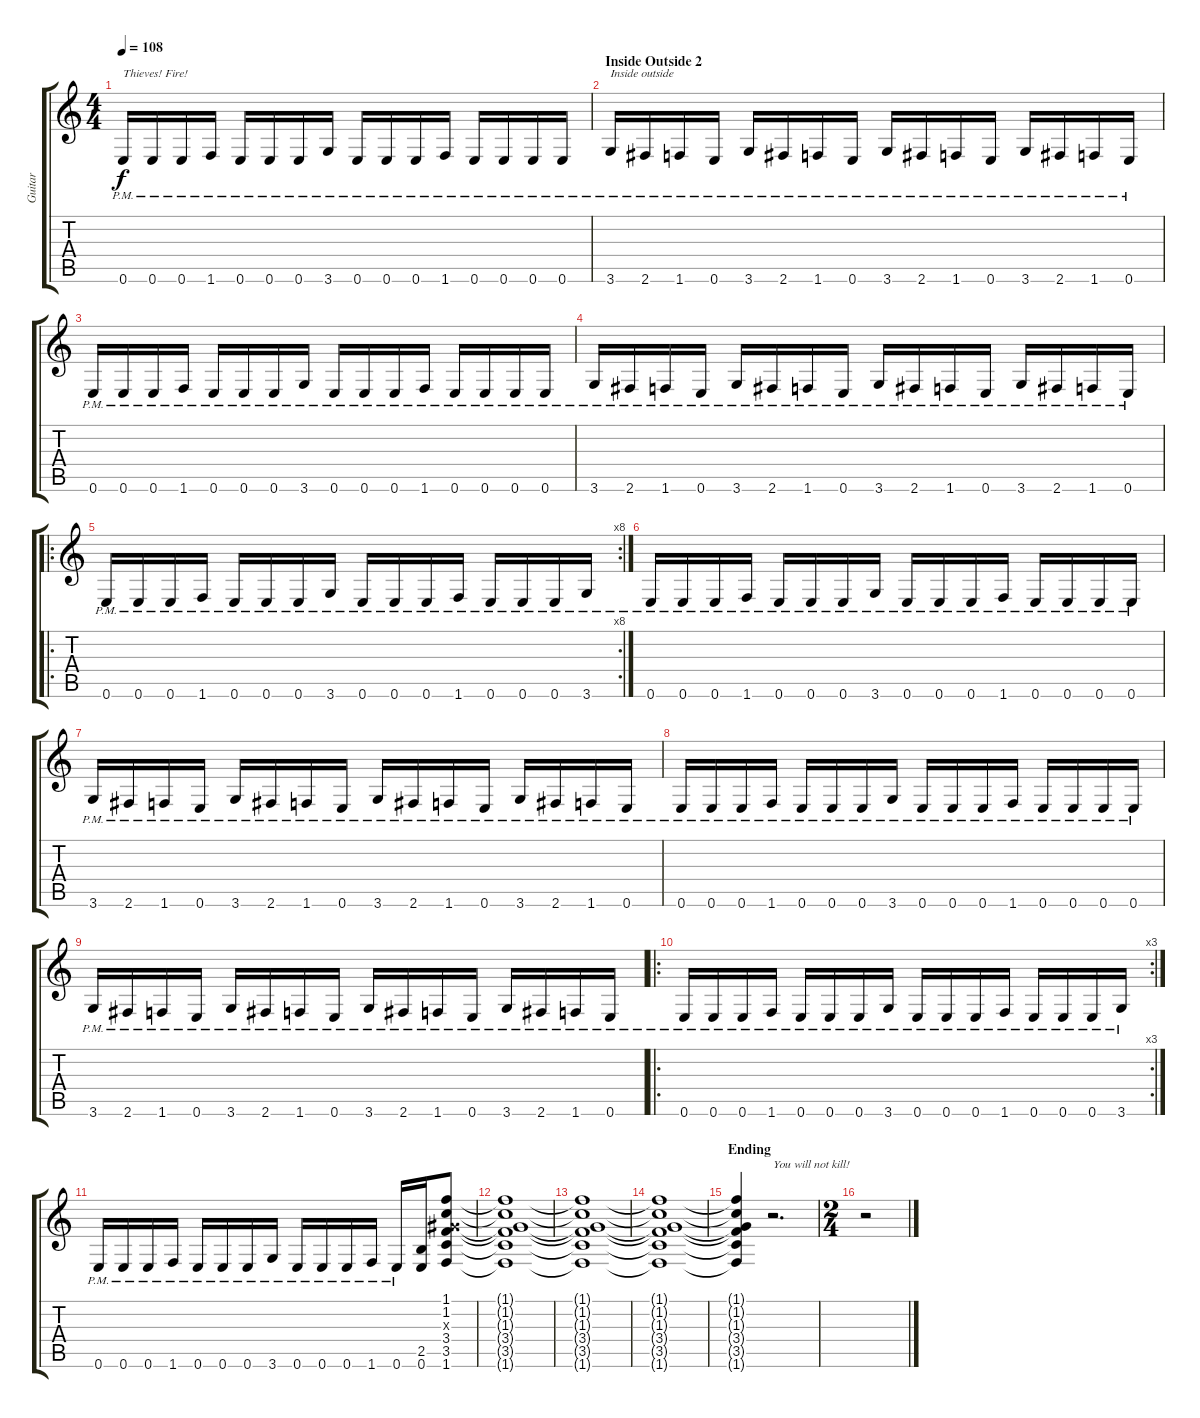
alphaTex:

\track ("Guitar" "Guitar") {instrument distortionguitar}
\staff {score tabs}
\tuning (E4 B3 G3 D3 A2 E2) {hide}
\ts (4 4)
\tempo 108
\clef g2
\ks c
0.6{pm}.16{txt "Thieves! Fire!" dy f} 0.6{pm}.16 0.6{pm}.16 1.6{pm}.16 0.6{pm}.16 0.6{pm}.16 0.6{pm}.16 3.6{pm}.16 0.6{pm}.16 0.6{pm}.16 0.6{pm}.16 1.6{pm}.16 0.6{pm}.16 0.6{pm}.16 0.6{pm}.16 0.6{pm}.16 |
\section ("" "Inside Outside 2")
3.6{pm}.16{txt "Inside outside"} 2.6{pm}.16 1.6{pm}.16 0.6{pm}.16 3.6{pm}.16 2.6{pm}.16 1.6{pm}.16 0.6{pm}.16 3.6{pm}.16 2.6{pm}.16 1.6{pm}.16 0.6{pm}.16 3.6{pm}.16 2.6{pm}.16 1.6{pm}.16 0.6{pm}.16 |
0.6{pm}.16 0.6{pm}.16 0.6{pm}.16 1.6{pm}.16 0.6{pm}.16 0.6{pm}.16 0.6{pm}.16 3.6{pm}.16 0.6{pm}.16 0.6{pm}.16 0.6{pm}.16 1.6{pm}.16 0.6{pm}.16 0.6{pm}.16 0.6{pm}.16 0.6{pm}.16 |
3.6{pm}.16 2.6{pm}.16 1.6{pm}.16 0.6{pm}.16 3.6{pm}.16 2.6{pm}.16 1.6{pm}.16 0.6{pm}.16 3.6{pm}.16 2.6{pm}.16 1.6{pm}.16 0.6{pm}.16 3.6{pm}.16 2.6{pm}.16 1.6{pm}.16 0.6{pm}.16 |
\ro
\rc 8
0.6{pm}.16 0.6{pm}.16 0.6{pm}.16 1.6{pm}.16 0.6{pm}.16 0.6{pm}.16 0.6{pm}.16 3.6{pm}.16 0.6{pm}.16 0.6{pm}.16 0.6{pm}.16 1.6{pm}.16 0.6{pm}.16 0.6{pm}.16 0.6{pm}.16 3.6{pm}.16 |
0.6{pm}.16 0.6{pm}.16 0.6{pm}.16 1.6{pm}.16 0.6{pm}.16 0.6{pm}.16 0.6{pm}.16 3.6{pm}.16 0.6{pm}.16 0.6{pm}.16 0.6{pm}.16 1.6{pm}.16 0.6{pm}.16 0.6{pm}.16 0.6{pm}.16 0.6{pm}.16 |
3.6{pm}.16 2.6{pm}.16 1.6{pm}.16 0.6{pm}.16 3.6{pm}.16 2.6{pm}.16 1.6{pm}.16 0.6{pm}.16 3.6{pm}.16 2.6{pm}.16 1.6{pm}.16 0.6{pm}.16 3.6{pm}.16 2.6{pm}.16 1.6{pm}.16 0.6{pm}.16 |
0.6{pm}.16 0.6{pm}.16 0.6{pm}.16 1.6{pm}.16 0.6{pm}.16 0.6{pm}.16 0.6{pm}.16 3.6{pm}.16 0.6{pm}.16 0.6{pm}.16 0.6{pm}.16 1.6{pm}.16 0.6{pm}.16 0.6{pm}.16 0.6{pm}.16 0.6{pm}.16 |
3.6{pm}.16 2.6{pm}.16 1.6{pm}.16 0.6{pm}.16 3.6{pm}.16 2.6{pm}.16 1.6{pm}.16 0.6{pm}.16 3.6{pm}.16 2.6{pm}.16 1.6{pm}.16 0.6{pm}.16 3.6{pm}.16 2.6{pm}.16 1.6{pm}.16 0.6{pm}.16 |
\ro
\rc 3
0.6{pm}.16 0.6{pm}.16 0.6{pm}.16 1.6{pm}.16 0.6{pm}.16 0.6{pm}.16 0.6{pm}.16 3.6{pm}.16 0.6{pm}.16 0.6{pm}.16 0.6{pm}.16 1.6{pm}.16 0.6{pm}.16 0.6{pm}.16 0.6{pm}.16 3.6{pm}.16 |
0.6{pm}.16 0.6{pm}.16 0.6{pm}.16 1.6{pm}.16 0.6{pm}.16 0.6{pm}.16 0.6{pm}.16 3.6{pm}.16 0.6{pm}.16 0.6{pm}.16 0.6{pm}.16 1.6{pm}.16 0.6{pm}.16 (2.5 0.6).16 (1.1 1.2 1.3{x} 3.4 3.5 1.6).8 |
(1.1{t} 1.2{t} 1.3{t} 3.4{t} 3.5{t} 1.6{t}).1 |
(1.1{t} 1.2{t} 1.3{t} 3.4{t} 3.5{t} 1.6{t}).1 |
(1.1{t} 1.2{t} 1.3{t} 3.4{t} 3.5{t} 1.6{t}).1 |
\section ("" "Ending")
(1.1{t} 1.2{t} 1.3{t} 3.4{t} 3.5{t} 1.6{t}).4 r.2{d txt "You will not kill!"} |
\ts (2 4)
r.2
